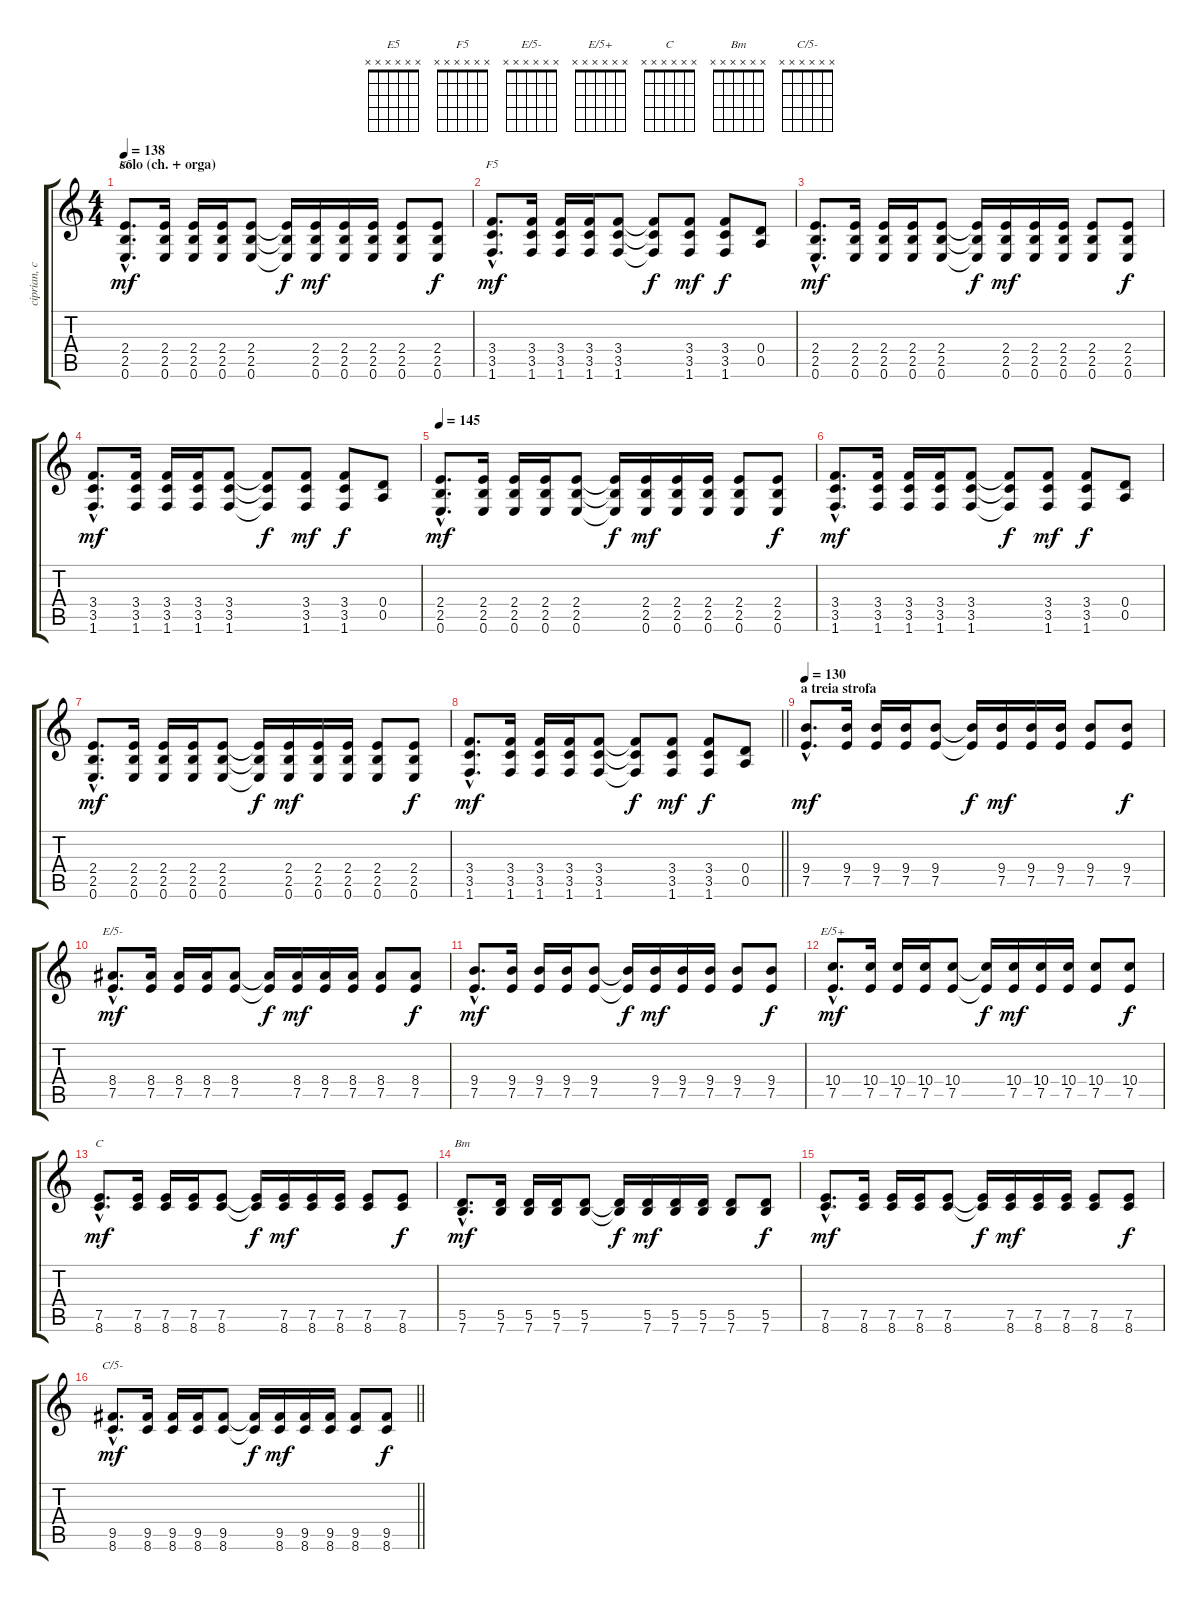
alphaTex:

\track ("ciprian, chitara" "ciprian, c") {instrument acousticguitarsteel}
\staff {score tabs}
\tuning (E4 B3 G3 D3 A2 E2) {hide}
\chord ("E5" x x x x x x) {firstfret 0}
\chord ("F5" x x x x x x) {firstfret 0}
\chord ("E/5-" x x x x x x) {firstfret 0}
\chord ("E/5+" x x x x x x) {firstfret 0}
\chord ("C" x x x x x x) {firstfret 0}
\chord ("Bm" x x x x x x) {firstfret 0}
\chord ("C/5-" x x x x x x) {firstfret 0}
\ts (4 4)
\section ("" "solo (ch. + orga)")
\tempo 138
\clef g2
\ks c
(2.4{hac} 2.5{hac} 0.6{hac}).8{d ch "E5" dy mf} (2.4 2.5 0.6).16 (2.4 2.5 0.6).16 (2.4 2.5 0.6).16 (2.4 2.5 0.6).8 (2.4{t} 2.5{t} 0.6{t}).16{dy f} (2.4 2.5 0.6).16{dy mf} (2.4 2.5 0.6).16 (2.4 2.5 0.6).16 (2.4 2.5 0.6).8 (2.4 2.5 0.6).8{dy f} |
(3.4{hac} 3.5{hac} 1.6{hac}).8{d ch "F5" dy mf} (3.4 3.5 1.6).16 (3.4 3.5 1.6).16 (3.4 3.5 1.6).16 (3.4 3.5 1.6).8 (3.4{t} 3.5{t} 1.6{t}).8{dy f} (3.4 3.5 1.6).8{dy mf} (3.4 3.5 1.6).8{dy f} (0.4 0.5).8 |
(2.4{hac} 2.5{hac} 0.6{hac}).8{d dy mf} (2.4 2.5 0.6).16 (2.4 2.5 0.6).16 (2.4 2.5 0.6).16 (2.4 2.5 0.6).8 (2.4{t} 2.5{t} 0.6{t}).16{dy f} (2.4 2.5 0.6).16{dy mf} (2.4 2.5 0.6).16 (2.4 2.5 0.6).16 (2.4 2.5 0.6).8 (2.4 2.5 0.6).8{dy f} |
(3.4{hac} 3.5{hac} 1.6{hac}).8{d dy mf} (3.4 3.5 1.6).16 (3.4 3.5 1.6).16 (3.4 3.5 1.6).16 (3.4 3.5 1.6).8 (3.4{t} 3.5{t} 1.6{t}).8{dy f} (3.4 3.5 1.6).8{dy mf} (3.4 3.5 1.6).8{dy f} (0.4 0.5).8 |
\tempo 145
(2.4{hac} 2.5{hac} 0.6{hac}).8{d dy mf} (2.4 2.5 0.6).16 (2.4 2.5 0.6).16 (2.4 2.5 0.6).16 (2.4 2.5 0.6).8 (2.4{t} 2.5{t} 0.6{t}).16{dy f} (2.4 2.5 0.6).16{dy mf} (2.4 2.5 0.6).16 (2.4 2.5 0.6).16 (2.4 2.5 0.6).8 (2.4 2.5 0.6).8{dy f} |
(3.4{hac} 3.5{hac} 1.6{hac}).8{d dy mf} (3.4 3.5 1.6).16 (3.4 3.5 1.6).16 (3.4 3.5 1.6).16 (3.4 3.5 1.6).8 (3.4{t} 3.5{t} 1.6{t}).8{dy f} (3.4 3.5 1.6).8{dy mf} (3.4 3.5 1.6).8{dy f} (0.4 0.5).8 |
(2.4{hac} 2.5{hac} 0.6{hac}).8{d dy mf} (2.4 2.5 0.6).16 (2.4 2.5 0.6).16 (2.4 2.5 0.6).16 (2.4 2.5 0.6).8 (2.4{t} 2.5{t} 0.6{t}).16{dy f} (2.4 2.5 0.6).16{dy mf} (2.4 2.5 0.6).16 (2.4 2.5 0.6).16 (2.4 2.5 0.6).8 (2.4 2.5 0.6).8{dy f} |
\barLineRight lightlight
(3.4{hac} 3.5{hac} 1.6{hac}).8{d dy mf} (3.4 3.5 1.6).16 (3.4 3.5 1.6).16 (3.4 3.5 1.6).16 (3.4 3.5 1.6).8 (3.4{t} 3.5{t} 1.6{t}).8{dy f} (3.4 3.5 1.6).8{dy mf} (3.4 3.5 1.6).8{dy f} (0.4 0.5).8 |
\section ("" "a treia strofa")
\tempo 130
(9.4{hac} 7.5{hac}).8{d dy mf} (9.4 7.5).16 (9.4 7.5).16 (9.4 7.5).16 (9.4 7.5).8 (9.4{t} 7.5{t}).16{dy f} (9.4 7.5).16{dy mf} (9.4 7.5).16 (9.4 7.5).16 (9.4 7.5).8 (9.4 7.5).8{dy f} |
(8.4{hac} 7.5{hac}).8{d ch "E/5-" dy mf} (8.4 7.5).16 (8.4 7.5).16 (8.4 7.5).16 (8.4 7.5).8 (8.4{t} 7.5{t}).16{dy f} (8.4 7.5).16{dy mf} (8.4 7.5).16 (8.4 7.5).16 (8.4 7.5).8 (8.4 7.5).8{dy f} |
(9.4{hac} 7.5{hac}).8{d dy mf} (9.4 7.5).16 (9.4 7.5).16 (9.4 7.5).16 (9.4 7.5).8 (9.4{t} 7.5{t}).16{dy f} (9.4 7.5).16{dy mf} (9.4 7.5).16 (9.4 7.5).16 (9.4 7.5).8 (9.4 7.5).8{dy f} |
(10.4{hac} 7.5{hac}).8{d ch "E/5+" dy mf} (10.4 7.5).16 (10.4 7.5).16 (10.4 7.5).16 (10.4 7.5).8 (10.4{t} 7.5{t}).16{dy f} (10.4 7.5).16{dy mf} (10.4 7.5).16 (10.4 7.5).16 (10.4 7.5).8 (10.4 7.5).8{dy f} |
(7.5{hac} 8.6{hac}).8{d ch "C" dy mf} (7.5 8.6).16 (7.5 8.6).16 (7.5 8.6).16 (7.5 8.6).8 (7.5{t} 8.6{t}).16{dy f} (7.5 8.6).16{dy mf} (7.5 8.6).16 (7.5 8.6).16 (7.5 8.6).8 (7.5 8.6).8{dy f} |
(5.5{hac} 7.6{hac}).8{d ch "Bm" dy mf} (5.5 7.6).16 (5.5 7.6).16 (5.5 7.6).16 (5.5 7.6).8 (5.5{t} 7.6{t}).16{dy f} (5.5 7.6).16{dy mf} (5.5 7.6).16 (5.5 7.6).16 (5.5 7.6).8 (5.5 7.6).8{dy f} |
(7.5{hac} 8.6{hac}).8{d dy mf} (7.5 8.6).16 (7.5 8.6).16 (7.5 8.6).16 (7.5 8.6).8 (7.5{t} 8.6{t}).16{dy f} (7.5 8.6).16{dy mf} (7.5 8.6).16 (7.5 8.6).16 (7.5 8.6).8 (7.5 8.6).8{dy f} |
\barLineRight lightlight
(9.5{hac} 8.6{hac}).8{d ch "C/5-" dy mf} (9.5 8.6).16 (9.5 8.6).16 (9.5 8.6).16 (9.5 8.6).8 (9.5{t} 8.6{t}).16{dy f} (9.5 8.6).16{dy mf} (9.5 8.6).16 (9.5 8.6).16 (9.5 8.6).8 (9.5 8.6).8{dy f}
